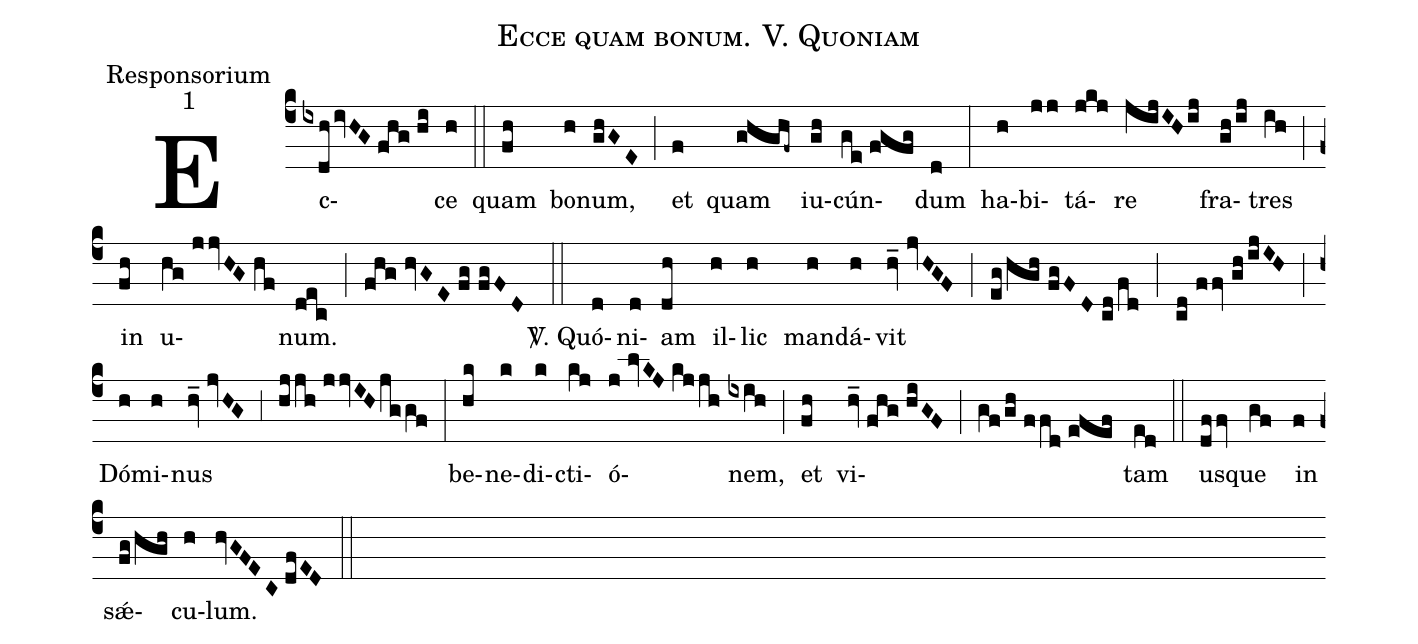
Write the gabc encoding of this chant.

name:Ecce quam bonum. V. Quoniam;
office-part:Responsorium;
mode:1;
%%
(c4) Ec(ixdh/ivHG//fhg//hi)ce(h) (::)
quam(fh) bo(h)num,(ghGE) (;) et(f) quam(ghghf~) iu(gh)cún(ge//fgfg)dum(d) (:)
ha(h)bi(jj)tá(jkj)re(jijIHij) fra(gh/ij)tres(ih) (;) in(fh) u(hg//jjvHG//hf)num.(dec) (;) (fhg//hvGE//fg//fgFD) (::)

<sp>V/</sp>. Quó(d)ni(d)am(dh) il(h)lic(h) man(h)dá(h)vit(hv_//jvHGF) (;) (eg/hgh//fgFD//cd/fd) (;) (cd//ffv//gh/ijIH) (;) Dó(h)mi(h)nus(hv_//jvHG) (,3) (hjjh//jjvIH/jggf) (:)
be(hk)ne(k)di(k)cti(kj)ó(j//lvKJ//kjjh)nem,(ixih) (;) et(fh) vi(hv_//fhg//hiGF)(;)(gf/gh//ffd//efef)tam(ed) (::)
u(dffv)sque(gf) in(f) s{<sp>'ae</sp>}(fg/hgh)cu(h)lum.(hvGFEC//dfED) (::)
